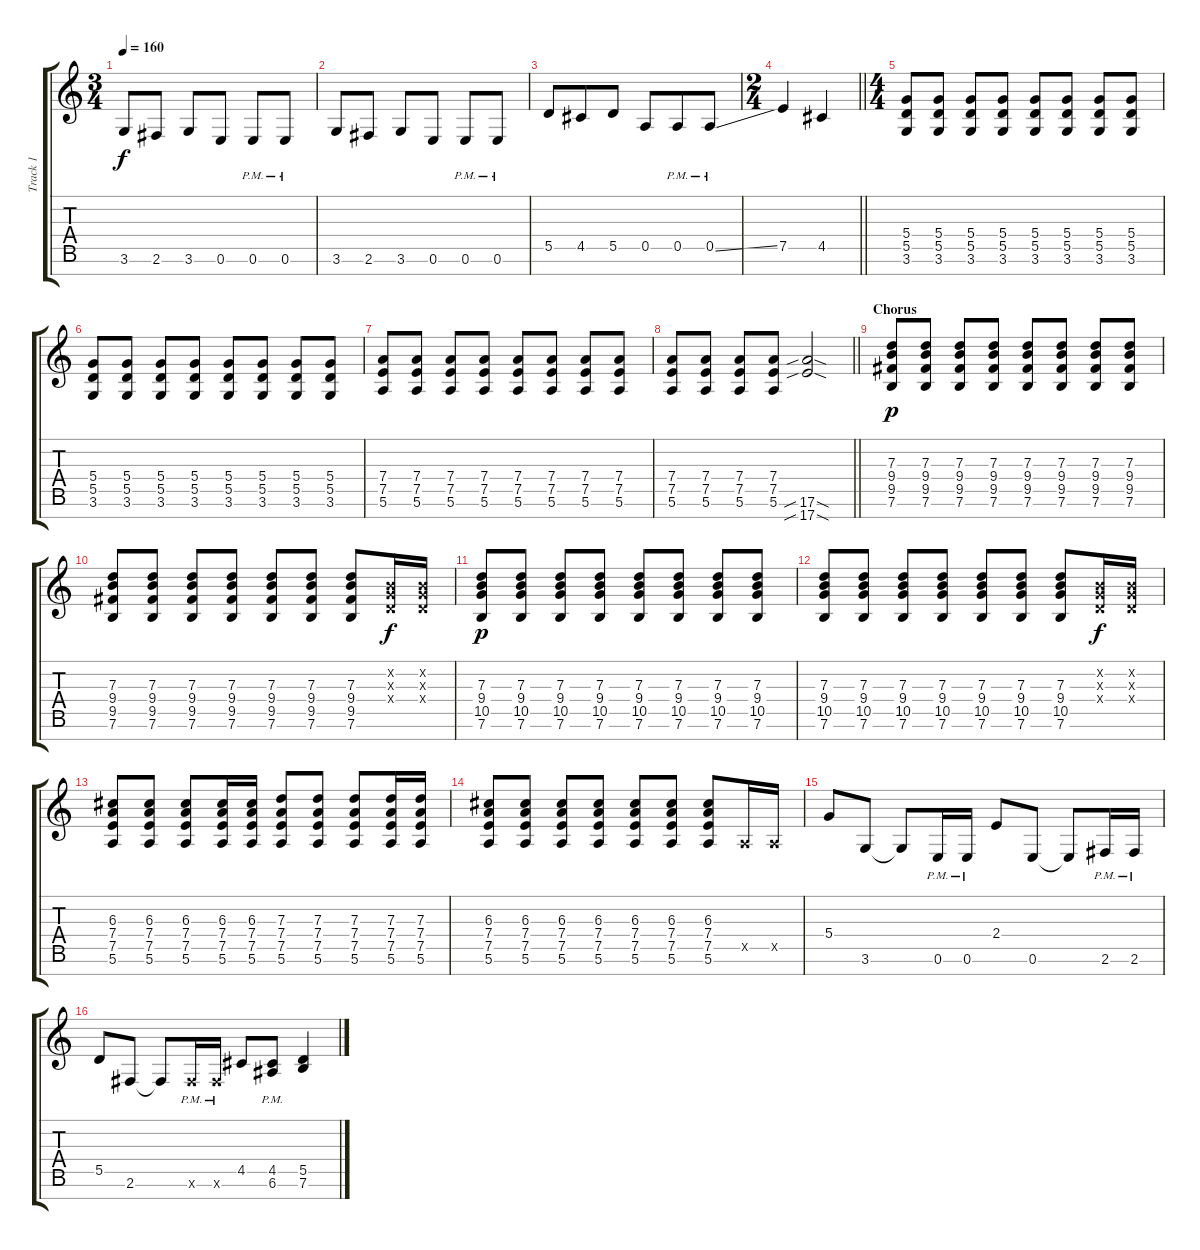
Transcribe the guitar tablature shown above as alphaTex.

\track ("Track 1" "Track 1") {instrument distortionguitar}
\staff {score tabs}
\tuning (E4 B3 G3 D3 A2 E2 B1) {hide}
\ts (3 4)
\tempo 160
\clef g2
\ks c
3.6.8{dy f} 2.6.8 3.6.8 0.6.8 0.6{pm}.8 0.6{pm}.8 |
3.6.8 2.6.8 3.6.8 0.6.8 0.6{pm}.8 0.6{pm}.8 |
5.5.8 4.5.8{beam merge} 5.5.8{beam split} 0.5.8{beam merge} 0.5{pm}.8 0.5{ss pm}.8 |
\ts (2 4)
\barLineRight lightlight
7.5.4 4.5.4 |
\ts (4 4)
\section ("" "")
(5.4 5.5 3.6).8 (5.4 5.5 3.6).8 (5.4 5.5 3.6).8 (5.4 5.5 3.6).8 (5.4 5.5 3.6).8 (5.4 5.5 3.6).8 (5.4 5.5 3.6).8 (5.4 5.5 3.6).8 |
(5.4 5.5 3.6).8 (5.4 5.5 3.6).8 (5.4 5.5 3.6).8 (5.4 5.5 3.6).8 (5.4 5.5 3.6).8 (5.4 5.5 3.6).8 (5.4 5.5 3.6).8 (5.4 5.5 3.6).8 |
(7.4 7.5 5.6).8 (7.4 7.5 5.6).8 (7.4 7.5 5.6).8 (7.4 7.5 5.6).8 (7.4 7.5 5.6).8 (7.4 7.5 5.6).8 (7.4 7.5 5.6).8 (7.4 7.5 5.6).8 |
\barLineRight lightlight
(7.4 7.5 5.6).8 (7.4 7.5 5.6).8 (7.4 7.5 5.6).8 (7.4 7.5 5.6).8 (17.6{sib sod} 17.7{sib sod}).2 |
\section ("" "Chorus")
(7.3 9.4 9.5 7.6).8{dy p} (7.3 9.4 9.5 7.6).8 (7.3 9.4 9.5 7.6).8 (7.3 9.4 9.5 7.6).8 (7.3 9.4 9.5 7.6).8 (7.3 9.4 9.5 7.6).8 (7.3 9.4 9.5 7.6).8 (7.3 9.4 9.5 7.6).8 |
(7.3 9.4 9.5 7.6).8 (7.3 9.4 9.5 7.6).8 (7.3 9.4 9.5 7.6).8 (7.3 9.4 9.5 7.6).8 (7.3 9.4 9.5 7.6).8 (7.3 9.4 9.5 7.6).8 (7.3 9.4 9.5 7.6).8 (0.2{x} 0.3{x} 0.4{x}).16{dy f} (0.2{x} 0.3{x} 0.4{x}).16 |
(7.3 9.4 10.5 7.6).8{dy p} (7.3 9.4 10.5 7.6).8 (7.3 9.4 10.5 7.6).8 (7.3 9.4 10.5 7.6).8 (7.3 9.4 10.5 7.6).8 (7.3 9.4 10.5 7.6).8 (7.3 9.4 10.5 7.6).8 (7.3 9.4 10.5 7.6).8 |
(7.3 9.4 10.5 7.6).8 (7.3 9.4 10.5 7.6).8 (7.3 9.4 10.5 7.6).8 (7.3 9.4 10.5 7.6).8 (7.3 9.4 10.5 7.6).8 (7.3 9.4 10.5 7.6).8 (7.3 9.4 10.5 7.6).8 (0.2{x} 0.3{x} 0.4{x}).16{dy f} (0.2{x} 0.3{x} 0.4{x}).16 |
(6.3 7.4 7.5 5.6).8 (6.3 7.4 7.5 5.6).8 (6.3 7.4 7.5 5.6).8 (6.3 7.4 7.5 5.6).16 (6.3 7.4 7.5 5.6).16 (7.3 7.4 7.5 5.6).8 (7.3 7.4 7.5 5.6).8 (7.3 7.4 7.5 5.6).8 (7.3 7.4 7.5 5.6).16 (7.3 7.4 7.5 5.6).16 |
(6.3 7.4 7.5 5.6).8 (6.3 7.4 7.5 5.6).8 (6.3 7.4 7.5 5.6).8 (6.3 7.4 7.5 5.6).8 (6.3 7.4 7.5 5.6).8 (6.3 7.4 7.5 5.6).8 (6.3 7.4 7.5 5.6).8 0.5{x}.16 0.5{x}.16 |
5.4.8 3.6.8 3.6{t}.8 0.6{pm}.16 0.6{pm}.16 2.4.8 0.6.8 0.6{t}.8 2.6{pm}.16 2.6{pm}.16 |
5.5.8 2.6.8 2.6{t}.8 2.6{pm x}.16 2.6{pm x}.16 4.5.8 (4.5{pm} 6.6{pm}).8 (5.5 7.6).4
